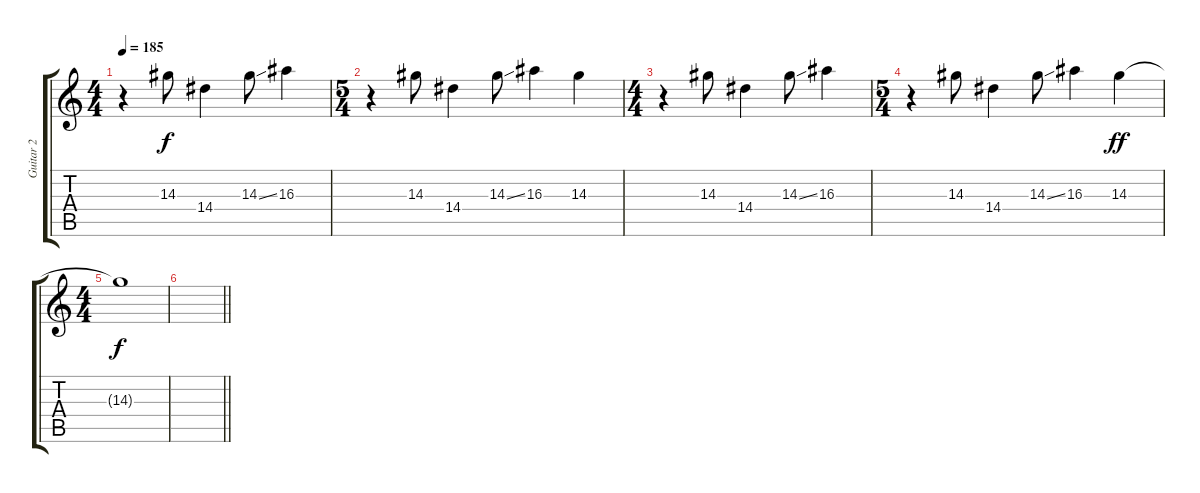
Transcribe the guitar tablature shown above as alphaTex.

\track ("Guitar 2" "Guitar 2") {instrument distortionguitar}
\staff {score tabs}
\tuning (Eb4 Bb3 Gb3 Db3 Ab2 Db2) {hide}
\ts (4 4)
\tempo 185
\clef g2
\ks c
r.4{dy f} 14.3.8 14.4.4 14.3{ss}.8 16.3.4 |
\ts (5 4)
r.4 14.3.8 14.4.4 14.3{ss}.8 16.3.4 14.3.4 |
\ts (4 4)
r.4 14.3.8 14.4.4 14.3{ss}.8 16.3.4 |
\ts (5 4)
r.4 14.3.8 14.4.4 14.3{ss}.8 16.3.4 14.3.4{dy ff} |
\ts (4 4)
14.3{t}.1{dy f} |
\barLineRight lightlight
